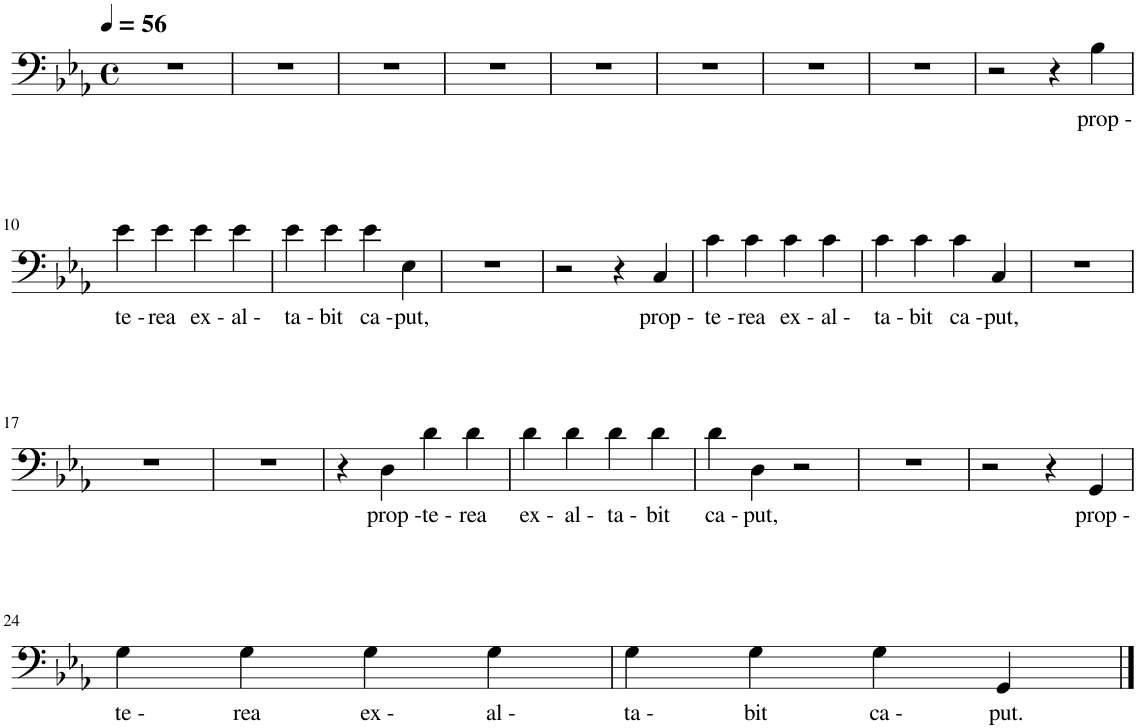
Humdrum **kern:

**kern	**text
*part1	*part1
*staff1	*staff1
*I"Baryton, Bass	*
*I'Bar.	*
*clefF4	*
*k[b-e-a-]	*
*M4/4	*
*met(c)	*
*MM56	*
=1	=1
1r	.
=2	=2
1r	.
=3	=3
1r	.
=4	=4
1r	.
=5	=5
1r	.
=6	=6
1r	.
=7	=7
1r	.
=8	=8
1r	.
=9	=9
2r	.
4r	.
!	!LO:LY:b
4B-\	prop -
!!LO:LB:g=z
=10	=10
!	!LO:LY:b
4e-\	te -
!	!LO:LY:b
4e-\	rea
!	!LO:LY:b
4e-\	ex -
!	!LO:LY:b
4e-\	al -
=11	=11
!	!LO:LY:b
4e-\	ta -
!	!LO:LY:b
4e-\	bit
!	!LO:LY:b
4e-\	ca -
!	!LO:LY:b
4E-\	put,
=12	=12
1r	.
=13	=13
2r	.
4r	.
!	!LO:LY:b
4C/	prop -
=14	=14
!	!LO:LY:b
4c\	te -
!	!LO:LY:b
4c\	rea
!	!LO:LY:b
4c\	ex -
!	!LO:LY:b
4c\	al -
=15	=15
!	!LO:LY:b
4c\	ta -
!	!LO:LY:b
4c\	bit
!	!LO:LY:b
4c\	ca -
!	!LO:LY:b
4C/	put,
=16	=16
1r	.
!!LO:LB:g=z
=17	=17
1r	.
=18	=18
1r	.
=19	=19
4r	.
!	!LO:LY:b
4D\	prop -
!	!LO:LY:b
4d\	te -
!	!LO:LY:b
4d\	rea
=20	=20
!	!LO:LY:b
4d\	ex -
!	!LO:LY:b
4d\	al -
!	!LO:LY:b
4d\	ta -
!	!LO:LY:b
4d\	bit
=21	=21
!	!LO:LY:b
4d\	ca -
!	!LO:LY:b
4D\	put,
2r	.
=22	=22
1r	.
=23	=23
2r	.
4r	.
!	!LO:LY:b
4GG/	prop -
!!LO:LB:g=z
=24	=24
!	!LO:LY:b
4G\	te -
!	!LO:LY:b
4G\	rea
!	!LO:LY:b
4G\	ex -
!	!LO:LY:b
4G\	al -
=25	=25
!	!LO:LY:b
4G\	ta -
!	!LO:LY:b
4G\	bit
!	!LO:LY:b
4G\	ca -
!	!LO:LY:b
4GG/	put.
==	==
*-	*-
